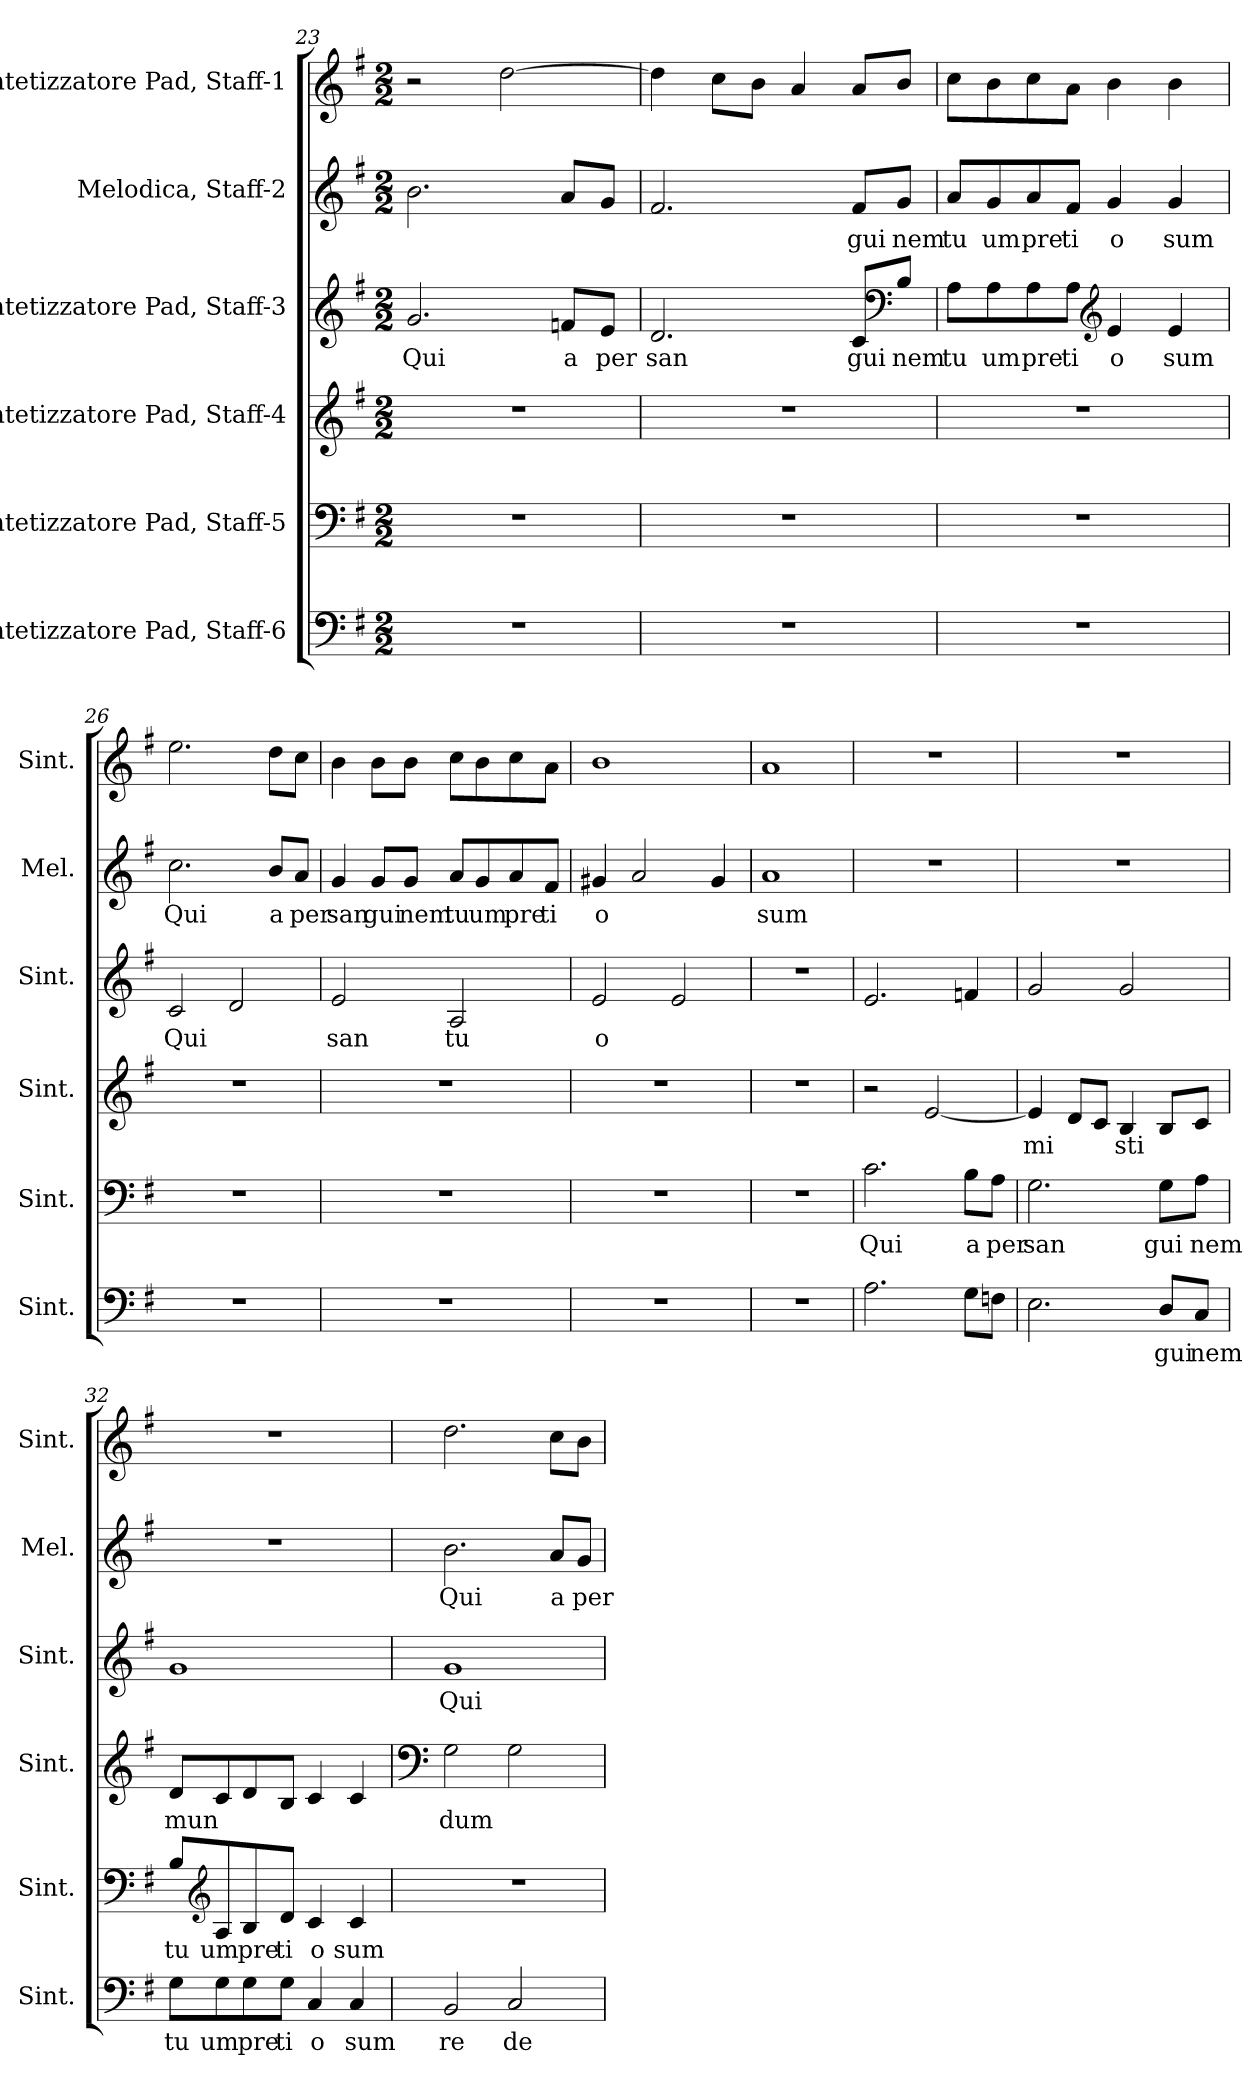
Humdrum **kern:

**kern	**text	**kern	**text	**kern	**text	**kern	**text	**kern	**text	**kern
*part6	*part6	*part5	*part5	*part4	*part4	*part3	*part3	*part2	*part2	*part1
*staff6	*staff6	*staff5	*staff5	*staff4	*staff4	*staff3	*staff3	*staff2	*staff2	*staff1
*I"Sintetizzatore Pad, Staff-6	*	*I"Sintetizzatore Pad, Staff-5	*	*I"Sintetizzatore Pad, Staff-4	*	*I"Sintetizzatore Pad, Staff-3	*	*I"Melodica, Staff-2	*	*I"Sintetizzatore Pad, Staff-1
*I'Sint.	*	*I'Sint.	*	*I'Sint.	*	*I'Sint.	*	*I'Mel.	*	*I'Sint.
*clefF4	*	*clefF4	*	*clefG2	*	*clefG2	*	*clefG2	*	*clefG2
*k[f#]	*	*k[f#]	*	*k[f#]	*	*k[f#]	*	*k[f#]	*	*k[f#]
*M2/2	*	*M2/2	*	*M2/2	*	*M2/2	*	*M2/2	*	*M2/2
=23	=23	=23	=23	=23	=23	=23	=23	=23	=23	=23
!	!	!	!	!	!	!	!LO:LY:b	!	!	!
1r	.	1r	.	1r	.	2.g/	Qui	2.b\	.	2r
.	.	.	.	.	.	.	.	.	.	[2dd\
!	!	!	!	!	!	!	!LO:LY:b	!	!	!
.	.	.	.	.	.	8fn/L	a	8a/L	.	.
!	!	!	!	!	!	!	!LO:LY:b	!	!	!
.	.	.	.	.	.	8e/J	per	8g/J	.	.
!!LO:PB:g=z
=24	=24	=24	=24	=24	=24	=24	=24	=24	=24	=24
!	!	!	!	!	!	!	!LO:LY:b	!	!	!
1r	.	1r	.	1r	.	2.d/	san	2.f#/	.	4dd\]
.	.	.	.	.	.	.	.	.	.	8cc\L
.	.	.	.	.	.	.	.	.	.	8b\J
.	.	.	.	.	.	.	.	.	.	4a/
!	!	!	!	!	!	!	!LO:LY:b	!	!LO:LY:b	!
.	.	.	.	.	.	8c/L	gui	8f#/L	gui	8a/L
*	*	*	*	*	*	*clefF4	*	*	*	*
!	!	!	!	!	!	!	!LO:LY:b	!	!LO:LY:b	!
.	.	.	.	.	.	8B/J	nem	8g/J	nem	8b/J
=25	=25	=25	=25	=25	=25	=25	=25	=25	=25	=25
!	!	!	!	!	!	!	!LO:LY:b	!	!LO:LY:b	!
1r	.	1r	.	1r	.	8A\L	tu	8a/L	tu	8cc\L
!	!	!	!	!	!	!	!LO:LY:b	!	!LO:LY:b	!
.	.	.	.	.	.	8A\	um	8g/	um	8b\
!	!	!	!	!	!	!	!LO:LY:b	!	!LO:LY:b	!
.	.	.	.	.	.	8A\	pre	8a/	pre	8cc\
!	!	!	!	!	!	!	!LO:LY:b	!	!LO:LY:b	!
.	.	.	.	.	.	8A\J	ti	8f#/J	ti	8a\J
*	*	*	*	*	*	*clefG2	*	*	*	*
!	!	!	!	!	!	!	!LO:LY:b	!	!LO:LY:b	!
.	.	.	.	.	.	4e/	o	4g/	o	4b\
!	!	!	!	!	!	!	!LO:LY:b	!	!LO:LY:b	!
.	.	.	.	.	.	4e/	sum	4g/	sum	4b\
=26	=26	=26	=26	=26	=26	=26	=26	=26	=26	=26
!	!	!	!	!	!	!	!LO:LY:b	!	!LO:LY:b	!
1r	.	1r	.	1r	.	2c/	Qui	2.cc\	Qui	2.ee\
.	.	.	.	.	.	2d/	.	.	.	.
!	!	!	!	!	!	!	!	!	!LO:LY:b	!
.	.	.	.	.	.	.	.	8b/L	a	8dd\L
!	!	!	!	!	!	!	!	!	!LO:LY:b	!
.	.	.	.	.	.	.	.	8a/J	per	8cc\J
=27	=27	=27	=27	=27	=27	=27	=27	=27	=27	=27
!	!	!	!	!	!	!	!LO:LY:b	!	!LO:LY:b	!
1r	.	1r	.	1r	.	2e/	san	4g/	san	4b\
!	!	!	!	!	!	!	!	!	!LO:LY:b	!
.	.	.	.	.	.	.	.	8g/L	gui	8b\L
!	!	!	!	!	!	!	!	!	!LO:LY:b	!
.	.	.	.	.	.	.	.	8g/J	nem	8b\J
!	!	!	!	!	!	!	!LO:LY:b	!	!LO:LY:b	!
.	.	.	.	.	.	2A/	tu	8a/L	tu	8cc\L
!	!	!	!	!	!	!	!	!	!LO:LY:b	!
.	.	.	.	.	.	.	.	8g/	um	8b\
!	!	!	!	!	!	!	!	!	!LO:LY:b	!
.	.	.	.	.	.	.	.	8a/	pre	8cc\
!	!	!	!	!	!	!	!	!	!LO:LY:b	!
.	.	.	.	.	.	.	.	8f#/J	ti	8a\J
!!LO:LB:g=z
=28	=28	=28	=28	=28	=28	=28	=28	=28	=28	=28
!	!	!	!	!	!	!	!LO:LY:b	!	!LO:LY:b	!
1r	.	1r	.	1r	.	2e/	o	4g#X/	o	1b
.	.	.	.	.	.	.	.	2a/	.	.
.	.	.	.	.	.	2e/	.	.	.	.
.	.	.	.	.	.	.	.	4g#/	.	.
=29	=29	=29	=29	=29	=29	=29	=29	=29	=29	=29
!	!	!	!	!	!	!	!	!	!LO:LY:b	!
1r	.	1r	.	1r	.	1r	.	1a	sum	1a
=30	=30	=30	=30	=30	=30	=30	=30	=30	=30	=30
!	!	!	!LO:LY:b	!	!	!	!	!	!	!
2.A\	.	2.c\	Qui	2r	.	2.e/	.	1r	.	1r
.	.	.	.	[2e/	.	.	.	.	.	.
!	!	!	!LO:LY:b	!	!	!	!	!	!	!
8G\L	.	8B\L	a	.	.	4fn/	.	.	.	.
!	!	!	!LO:LY:b	!	!	!	!	!	!	!
8Fn\J	.	8A\J	per	.	.	.	.	.	.	.
=31	=31	=31	=31	=31	=31	=31	=31	=31	=31	=31
!	!	!	!LO:LY:b	!	!LO:LY:b	!	!	!	!	!
2.E\	.	2.G\	san	4e/]	mi	2g/	.	1r	.	1r
.	.	.	.	8d/L	.	.	.	.	.	.
.	.	.	.	8c/J	.	.	.	.	.	.
!	!	!	!	!	!LO:LY:b	!	!	!	!	!
.	.	.	.	4B/	sti	2g/	.	.	.	.
!	!LO:LY:b	!	!LO:LY:b	!	!	!	!	!	!	!
8D/L	gui	8G\L	gui	8B/L	.	.	.	.	.	.
!	!LO:LY:b	!	!LO:LY:b	!	!	!	!	!	!	!
8C/J	nem	8A\J	nem	8c/J	.	.	.	.	.	.
=32	=32	=32	=32	=32	=32	=32	=32	=32	=32	=32
!	!LO:LY:b	!	!LO:LY:b	!	!LO:LY:b	!	!	!	!	!
8G\L	tu	8B/L	tu	8d/L	mun	1g	.	1r	.	1r
*	*	*clefG2	*	*	*	*	*	*	*	*
!	!LO:LY:b	!	!LO:LY:b	!	!	!	!	!	!	!
8G\	um	8A/	um	8c/	.	.	.	.	.	.
!	!LO:LY:b	!	!LO:LY:b	!	!	!	!	!	!	!
8G\	pre	8B/	pre	8d/	.	.	.	.	.	.
!	!LO:LY:b	!	!LO:LY:b	!	!	!	!	!	!	!
8G\J	ti	8d/J	ti	8B/J	.	.	.	.	.	.
!	!LO:LY:b	!	!LO:LY:b	!	!	!	!	!	!	!
4C/	o	4c/	o	4c/	.	.	.	.	.	.
!	!LO:LY:b	!	!LO:LY:b	!	!	!	!	!	!	!
4C/	sum	4c/	sum	4c/	.	.	.	.	.	.
!!LO:PB:g=z
=33	=33	=33	=33	=33	=33	=33	=33	=33	=33	=33
*	*	*	*	*clefF4	*	*	*	*	*	*
!	!LO:LY:b	!	!	!	!LO:LY:b	!	!LO:LY:b	!	!LO:LY:b	!
2BB/	re	1r	.	2G\	dum	1g	Qui	2.b\	Qui	2.dd\
!	!LO:LY:b	!	!	!	!	!	!	!	!	!
2C/	de	.	.	2G\	.	.	.	.	.	.
!	!	!	!	!	!	!	!	!	!LO:LY:b	!
.	.	.	.	.	.	.	.	8a/L	a	8cc\L
!	!	!	!	!	!	!	!	!	!LO:LY:b	!
.	.	.	.	.	.	.	.	8g/J	per	8b\J
=	=	=	=	=	=	=	=	=	=	=
*-	*-	*-	*-	*-	*-	*-	*-	*-	*-	*-
